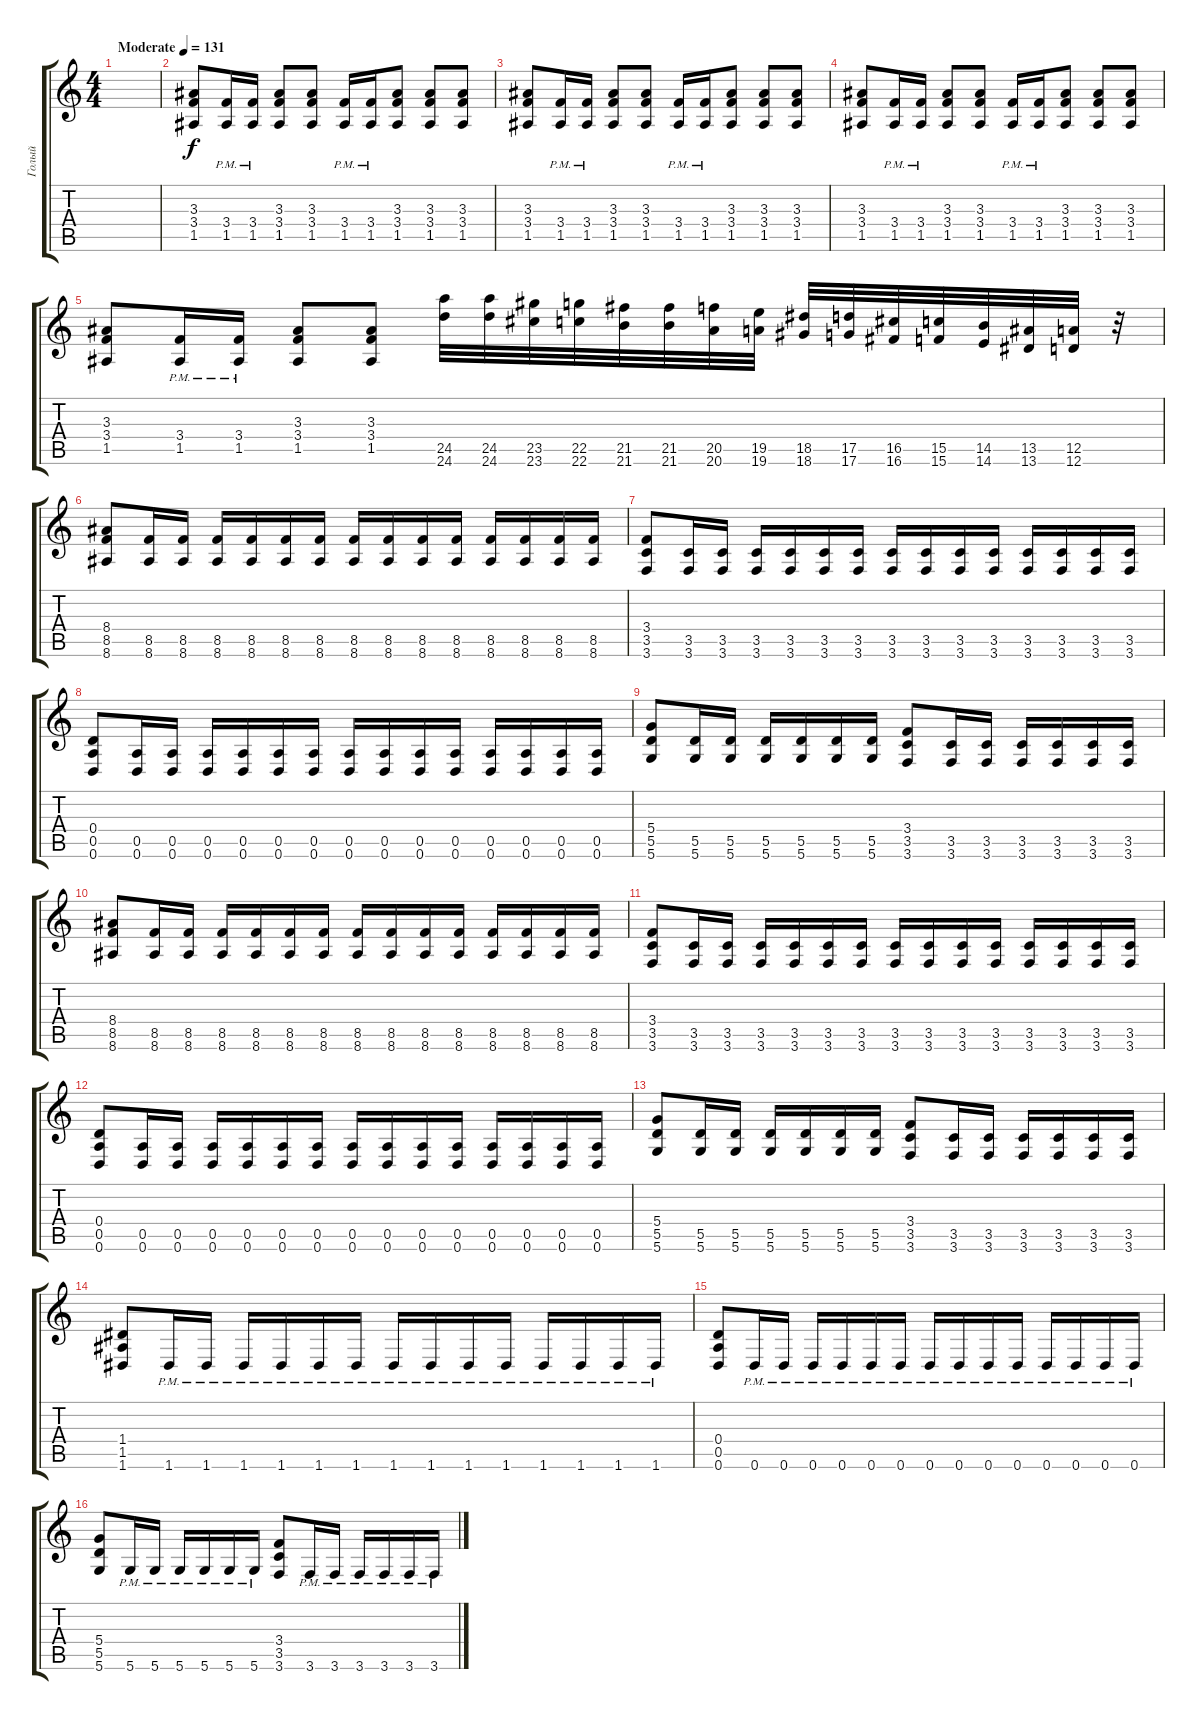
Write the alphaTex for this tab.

\track ("Голый" "Голый") {instrument overdrivenguitar}
\staff {score tabs}
\tuning (E4 B3 G3 D3 A2 D2) {hide}
\ts (4 4)
\tempo (131 "Moderate")
\clef g2
\ks c
|
(3.3 3.4 1.5).8 (3.4{pm} 1.5{pm}).16 (3.4{pm} 1.5{pm}).16 (3.3 3.4 1.5).8 (3.3 3.4 1.5).8 (3.4{pm} 1.5{pm}).16 (3.4{pm} 1.5{pm}).16 (3.3 3.4 1.5).8 (3.3 3.4 1.5).8 (3.3 3.4 1.5).8 |
(3.3 3.4 1.5).8 (3.4{pm} 1.5{pm}).16 (3.4{pm} 1.5{pm}).16 (3.3 3.4 1.5).8 (3.3 3.4 1.5).8 (3.4{pm} 1.5{pm}).16 (3.4{pm} 1.5{pm}).16 (3.3 3.4 1.5).8 (3.3 3.4 1.5).8 (3.3 3.4 1.5).8 |
(3.3 3.4 1.5).8 (3.4{pm} 1.5{pm}).16 (3.4{pm} 1.5{pm}).16 (3.3 3.4 1.5).8 (3.3 3.4 1.5).8 (3.4{pm} 1.5{pm}).16 (3.4{pm} 1.5{pm}).16 (3.3 3.4 1.5).8 (3.3 3.4 1.5).8 (3.3 3.4 1.5).8 |
(3.3 3.4 1.5).8 (3.4{pm} 1.5{pm}).16 (3.4{pm} 1.5{pm}).16 (3.3 3.4 1.5).8 (3.3 3.4 1.5).8 (24.5 24.6).32 (24.5 24.6).32 (23.5 23.6).32 (22.5 22.6).32 (21.5 21.6).32 (21.5 21.6).32 (20.5 20.6).32 (19.5 19.6).32 (18.5 18.6).32 (17.5 17.6).32 (16.5 16.6).32 (15.5 15.6).32 (14.5 14.6).32 (13.5 13.6).32 (12.5 12.6).32 r.32 |
(8.4 8.5 8.6).8 (8.5 8.6).16 (8.5 8.6).16 (8.5 8.6).16 (8.5 8.6).16 (8.5 8.6).16 (8.5 8.6).16 (8.5 8.6).16 (8.5 8.6).16 (8.5 8.6).16 (8.5 8.6).16 (8.5 8.6).16 (8.5 8.6).16 (8.5 8.6).16 (8.5 8.6).16 |
(3.4 3.5 3.6).8 (3.5 3.6).16 (3.5 3.6).16 (3.5 3.6).16 (3.5 3.6).16 (3.5 3.6).16 (3.5 3.6).16 (3.5 3.6).16 (3.5 3.6).16 (3.5 3.6).16 (3.5 3.6).16 (3.5 3.6).16 (3.5 3.6).16 (3.5 3.6).16 (3.5 3.6).16 |
(0.4 0.5 0.6).8 (0.5 0.6).16 (0.5 0.6).16 (0.5 0.6).16 (0.5 0.6).16 (0.5 0.6).16 (0.5 0.6).16 (0.5 0.6).16 (0.5 0.6).16 (0.5 0.6).16 (0.5 0.6).16 (0.5 0.6).16 (0.5 0.6).16 (0.5 0.6).16 (0.5 0.6).16 |
(5.4 5.5 5.6).8 (5.5 5.6).16 (5.5 5.6).16 (5.5 5.6).16 (5.5 5.6).16 (5.5 5.6).16 (5.5 5.6).16 (3.4 3.5 3.6).8 (3.5 3.6).16 (3.5 3.6).16 (3.5 3.6).16 (3.5 3.6).16 (3.5 3.6).16 (3.5 3.6).16 |
(8.4 8.5 8.6).8 (8.5 8.6).16 (8.5 8.6).16 (8.5 8.6).16 (8.5 8.6).16 (8.5 8.6).16 (8.5 8.6).16 (8.5 8.6).16 (8.5 8.6).16 (8.5 8.6).16 (8.5 8.6).16 (8.5 8.6).16 (8.5 8.6).16 (8.5 8.6).16 (8.5 8.6).16 |
(3.4 3.5 3.6).8 (3.5 3.6).16 (3.5 3.6).16 (3.5 3.6).16 (3.5 3.6).16 (3.5 3.6).16 (3.5 3.6).16 (3.5 3.6).16 (3.5 3.6).16 (3.5 3.6).16 (3.5 3.6).16 (3.5 3.6).16 (3.5 3.6).16 (3.5 3.6).16 (3.5 3.6).16 |
(0.4 0.5 0.6).8 (0.5 0.6).16 (0.5 0.6).16 (0.5 0.6).16 (0.5 0.6).16 (0.5 0.6).16 (0.5 0.6).16 (0.5 0.6).16 (0.5 0.6).16 (0.5 0.6).16 (0.5 0.6).16 (0.5 0.6).16 (0.5 0.6).16 (0.5 0.6).16 (0.5 0.6).16 |
(5.4 5.5 5.6).8 (5.5 5.6).16 (5.5 5.6).16 (5.5 5.6).16 (5.5 5.6).16 (5.5 5.6).16 (5.5 5.6).16 (3.4 3.5 3.6).8 (3.5 3.6).16 (3.5 3.6).16 (3.5 3.6).16 (3.5 3.6).16 (3.5 3.6).16 (3.5 3.6).16 |
(1.4 1.5 1.6).8 1.6{pm}.16 1.6{pm}.16 1.6{pm}.16 1.6{pm}.16 1.6{pm}.16 1.6{pm}.16 1.6{pm}.16 1.6{pm}.16 1.6{pm}.16 1.6{pm}.16 1.6{pm}.16 1.6{pm}.16 1.6{pm}.16 1.6{pm}.16 |
(0.4 0.5 0.6).8 0.6{pm}.16 0.6{pm}.16 0.6{pm}.16 0.6{pm}.16 0.6{pm}.16 0.6{pm}.16 0.6{pm}.16 0.6{pm}.16 0.6{pm}.16 0.6{pm}.16 0.6{pm}.16 0.6{pm}.16 0.6{pm}.16 0.6{pm}.16 |
(5.4 5.5 5.6).8 5.6{pm}.16 5.6{pm}.16 5.6{pm}.16 5.6{pm}.16 5.6{pm}.16 5.6{pm}.16 (3.4 3.5 3.6).8 3.6{pm}.16 3.6{pm}.16 3.6{pm}.16 3.6{pm}.16 3.6{pm}.16 3.6{pm}.16
